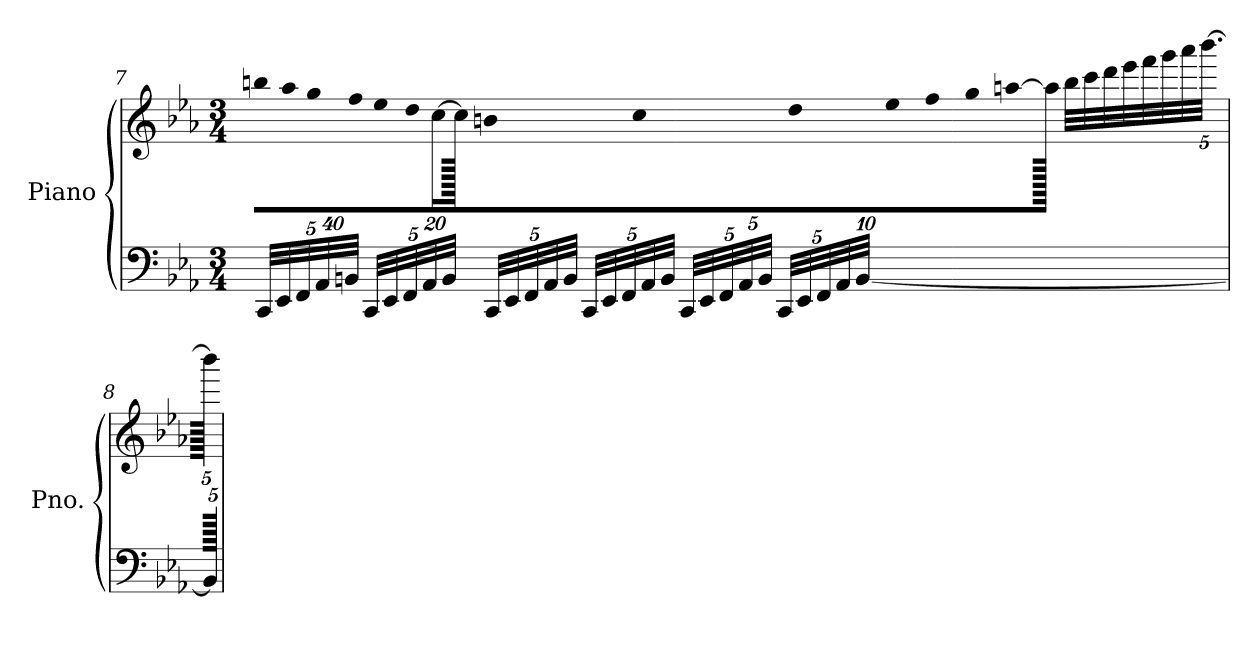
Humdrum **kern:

**kern	**kern
*part1	*part1
*staff2	*staff1
*I"Piano	*
*I'Pno.	*
*clefF4	*clefG2
*k[b-e-a-]	*k[b-e-a-]
*M3/4	*M3/4
*	*Xbrackettup
=7	=7
!	!LO:N:vis=16
320ryy	640%23bbn\LL
*Xbrackettup	*
40CC/LLL	.
40EE-/	.
!	!LO:N:vis=16
.	640%23aa-\
40FF/	.
!	!LO:N:vis=16
.	640%23gg\
40AA-/	.
40BBn/JJJ	.
!	!LO:N:vis=16
.	640%23ff\
40CC/LLL	.
!	!LO:N:vis=16
.	640%23ee-\
40EE-/	.
40FF/	.
!	!LO:N:vis=16
.	640%23dd\
40AA-/	.
.	[320%11cc\JJ
40BB/JJJ	.
.	640cc\JJ]
!	!LO:N:vis=16
.	640%23bn\LL
40CC/LLL	.
40EE-/	.
!	!LO:N:vis=16
.	640%23cc\
40FF/	.
!	!LO:N:vis=16
.	640%23dd\
40AA-/	.
40BB/JJJ	.
!	!LO:N:vis=16
.	640%23ee-\
40CC/LLL	.
!	!LO:N:vis=16
.	640%23ff\
40EE-/	.
40FF/	.
!	!LO:N:vis=16
.	640%23gg\
40AA-/	.
.	[320%11aan\JJ
40BB/JJJ	.
.	640aa\JJ]
40CC/LLL	32bb\LLL
40EE-/	.
.	32ccc\
40FF/	.
.	32ddd\
40AA-/	.
.	32eee-\
40BB/JJJ	.
40CC/LLL	32fff\
40EE-/	.
.	32ggg\
40FF/	.
.	32aaa-\
40AA-/	.
.	[160%3.bbb-\JJJ
[320%7BB/JJJ	.
=8	=8
320BB/JJJ]	320bbb-\JJJ]
=	=
*-	*-
